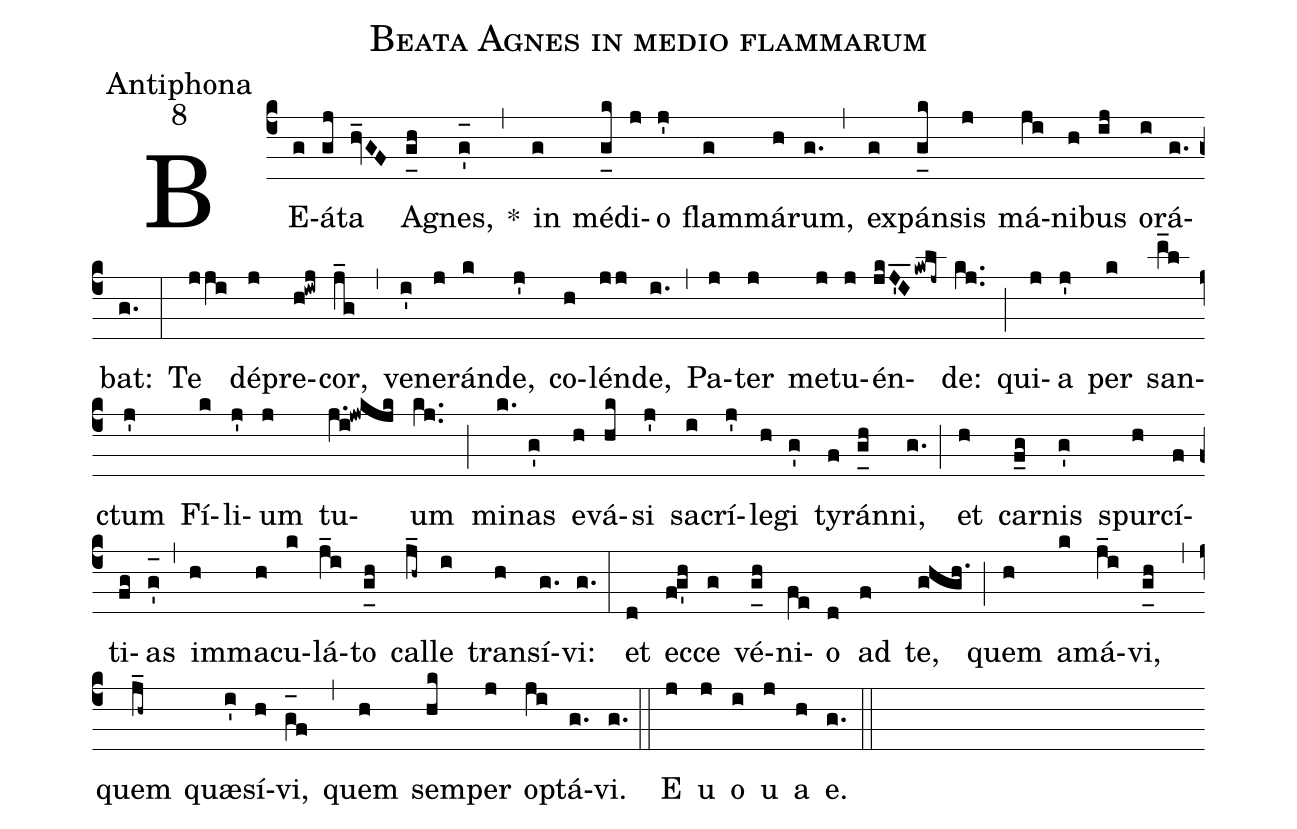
name:Beata Agnes in medio flammarum;
office-part:Antiphona;
mode:8;
%%
(c4) BE(g)á(gj)ta(hv_GF) A(g_[uh:l]h)gnes,(g'_[oh:h]) *(,) in(g) mé(g_[uh:l]k)di(j)o(j') flam(g)má(h)rum,(g.) (,) ex(g)pán(g_[uh:l]k)sis(j) má(ji)ni(h)bus(ij) o(i)rá(g.)bat:(g.) (:) Te(jji) dé(j)pre(h!iwj)cor,(j_g) (,) ve(i')ne(j)rán(k)de,(j') co(h)lén(jj)de,(i.) (,) Pa(j)ter(j) me(j)tu(j)én(jkJ'_I_kwlj~)de:(kj..) (;) qui(j)a(j') per(k) san(m_l)ctum(j') Fí(k)li(j')um(j) tu(j.i!jwkjk)um(kj..) (;) mi(k.)nas(g') e(h)vá(hk)si(j') sa(i)crí(j')le(h)gi(g') ty(f)rán(g_[uh:l]h)ni,(g.) (;) et(h) car(f_g)nis(g') spur(h)cí(f)ti(fg)as(g'_[oh:h]) (,) im(h)ma(h)cu(k)lá(j_i)to(g_[uh:l]h) cal(j_h~)le(i) trans(h)í(g.)vi:(g.) (:) et(d) ec(fg'h)ce(g) vé(g_[uh:l]h)ni(fe)o(d) ad(f) te,(ghgh.) (;) quem(h) a(k)má(j_i)vi,(g_[uh:l]h) (,) quem(j_h~) quæ(i')sí(h)vi,(g_[oh:h]f) (,) quem(h) sem(hk)per(j) o(ji)ptá(g.)vi.(g.) (::) <eu>E(j) u(j) o(i) u(j) a(h) e.</eu>(g.) (::)
